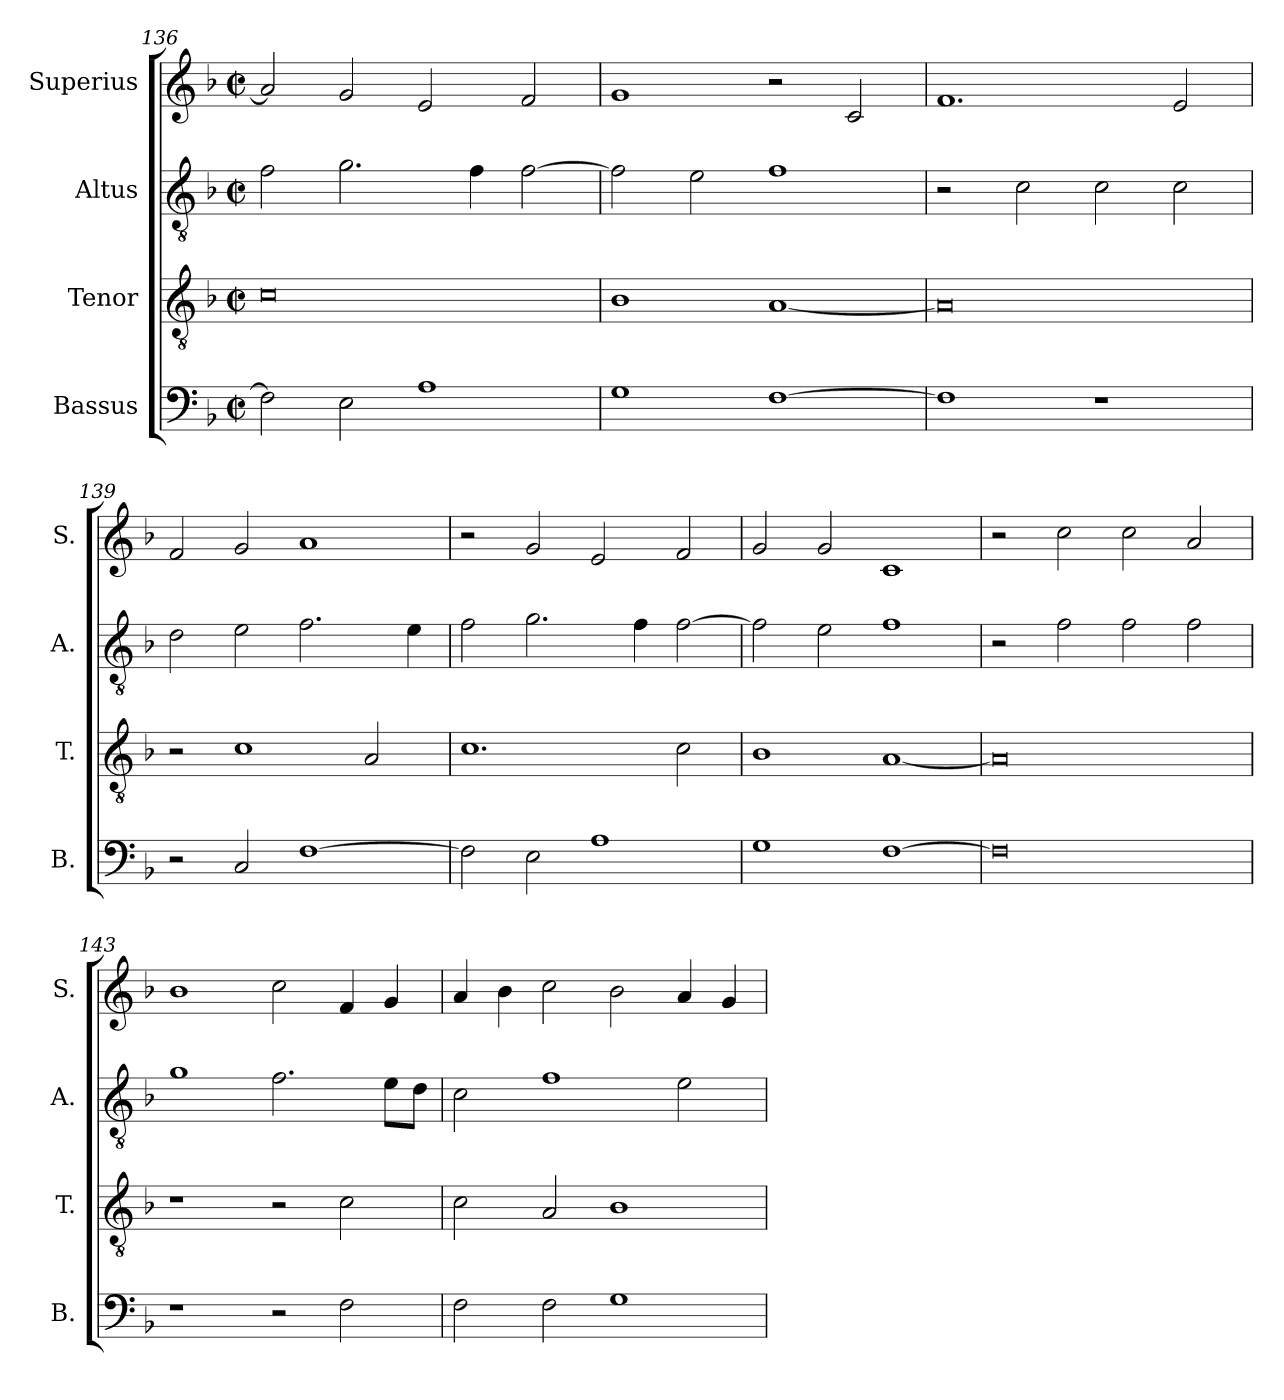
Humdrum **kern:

**kern	**kern	**kern	**kern
*part4	*part3	*part2	*part1
*staff4	*staff3	*staff2	*staff1
*I"Bassus	*I"Tenor	*I"Altus	*I"Superius
*I'B.	*I'T.	*I'A.	*I'S.
!!LO:LB:g=z
*clefF4	*clefGv2	*clefGv2	*clefG2
*	*ITrd7c12	*ITrd7c12	*
*k[b-]	*k[b-]	*k[b-]	*k[b-]
*F:	*F:	*F:	*F:
*M2/2	*M2/2	*M2/2	*M2/2
*met(c|)	*met(c|)	*met(c|)	*met(c|)
=136	=136	=136	=136
2Fi\]	0Ci	2Fi\	2ai/]
2Ei\	.	2.Gi\	2gi/
1Ai	.	.	2ei/
.	.	4Fi\	.
.	.	[>2Fi\	2fi/
=137	=137	=137	=137
1Gi	1BB-i	2Fi\]	1gi
.	.	2Ei\	.
[>1Fi	[<1AAi	1Fi	2r
.	.	.	2ci/
=138	=138	=138	=138
1Fi]	0AAi]	2r	1.fi
.	.	2Ci\	.
1r	.	2Ci\	.
.	.	2Ci\	2ei/
=139	=139	=139	=139
2r	2r	2Di\	2fi/
2Ci/	1Ci	2Ei\	2gi/
[>1Fi	.	2.Fi\	1ai
.	2AAi/	.	.
.	.	4Ei\	.
=140	=140	=140	=140
2Fi\]	1.Ci	2Fi\	2r
2Ei\	.	2.Gi\	2gi/
1Ai	.	.	2ei/
.	.	4Fi\	.
.	2Ci\	[>2Fi\	2fi/
!!LO:PB:g=z
=141	=141	=141	=141
1Gi	1BB-i	2Fi\]	2gi/
.	.	2Ei\	2gi/
[>1Fi	[<1AAi	1Fi	1ci
=142	=142	=142	=142
0Fi]	0AAi]	2r	2r
.	.	2Fi\	2cci\
.	.	2Fi\	2cci\
.	.	2Fi\	2ai/
=143	=143	=143	=143
1r	1r	1Gi	1b-i
2r	2r	2.Fi\	2cci\
2Fi\	2Ci\	.	4fi/
.	.	8Ei\L	4gi/
.	.	8Di\J	.
=144	=144	=144	=144
2Fi\	2Ci\	2Ci\	4ai/
.	.	.	4b-i\
2Fi\	2AAi/	1Fi	2cci\
1Gi	1BB-i	.	2b-i\
.	.	2Ei\	4ai/
.	.	.	4gi/
=	=	=	=
*-	*-	*-	*-
